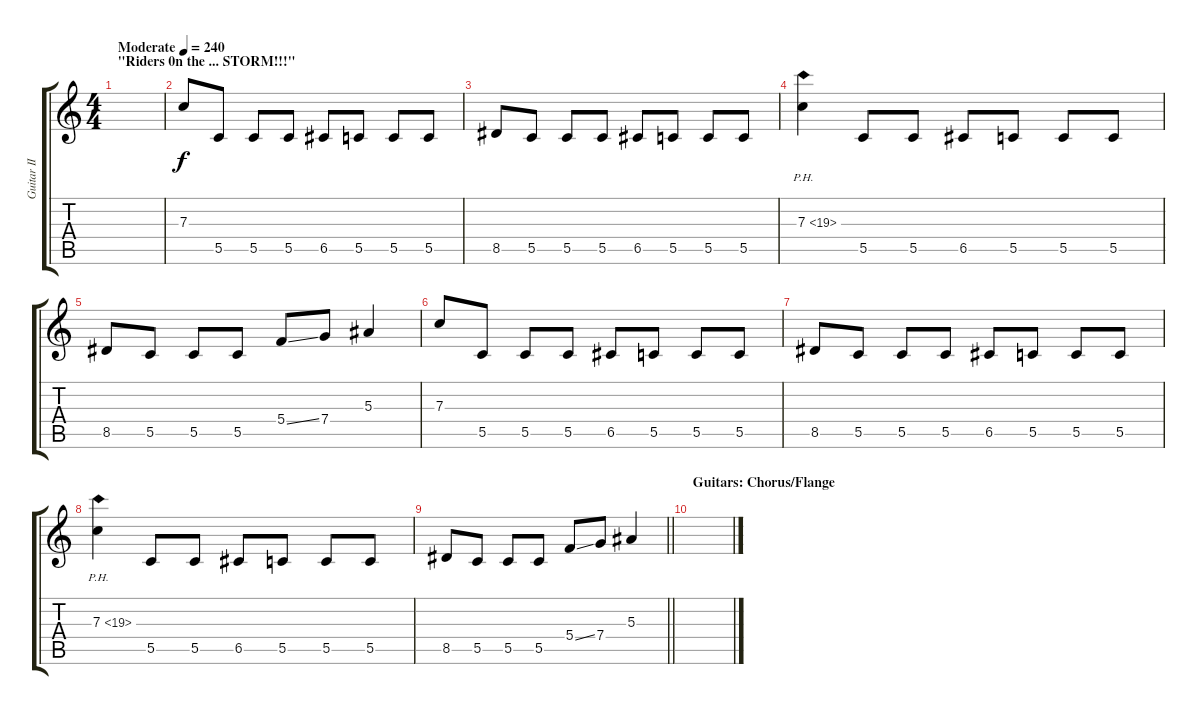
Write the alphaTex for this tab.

\track ("Guitar II" "Guitar II") {instrument distortionguitar}
\staff {score tabs}
\tuning (D4 A3 F3 C3 G2 C2) {hide}
\ts (4 4)
\section ("" "\"Riders 0n the ... STORM!!!\"")
\tempo (240 "Moderate")
\clef g2
\ks c
|
7.3.8 5.5.8 5.5.8 5.5.8 6.5.8 5.5.8 5.5.8 5.5.8 |
8.5.8 5.5.8 5.5.8 5.5.8 6.5.8 5.5.8 5.5.8 5.5.8 |
7.3{ph 12}.4 5.5.8 5.5.8 6.5.8 5.5.8 5.5.8 5.5.8 |
8.5.8 5.5.8 5.5.8 5.5.8 5.4{ss}.8 7.4.8 5.3.4 |
7.3.8 5.5.8 5.5.8 5.5.8 6.5.8 5.5.8 5.5.8 5.5.8 |
8.5.8 5.5.8 5.5.8 5.5.8 6.5.8 5.5.8 5.5.8 5.5.8 |
7.3{ph 12}.4 5.5.8 5.5.8 6.5.8 5.5.8 5.5.8 5.5.8 |
\barLineRight lightlight
8.5.8 5.5.8 5.5.8 5.5.8 5.4{ss}.8 7.4.8 5.3.4 |
\section ("" "Guitars: Chorus/Flange")
